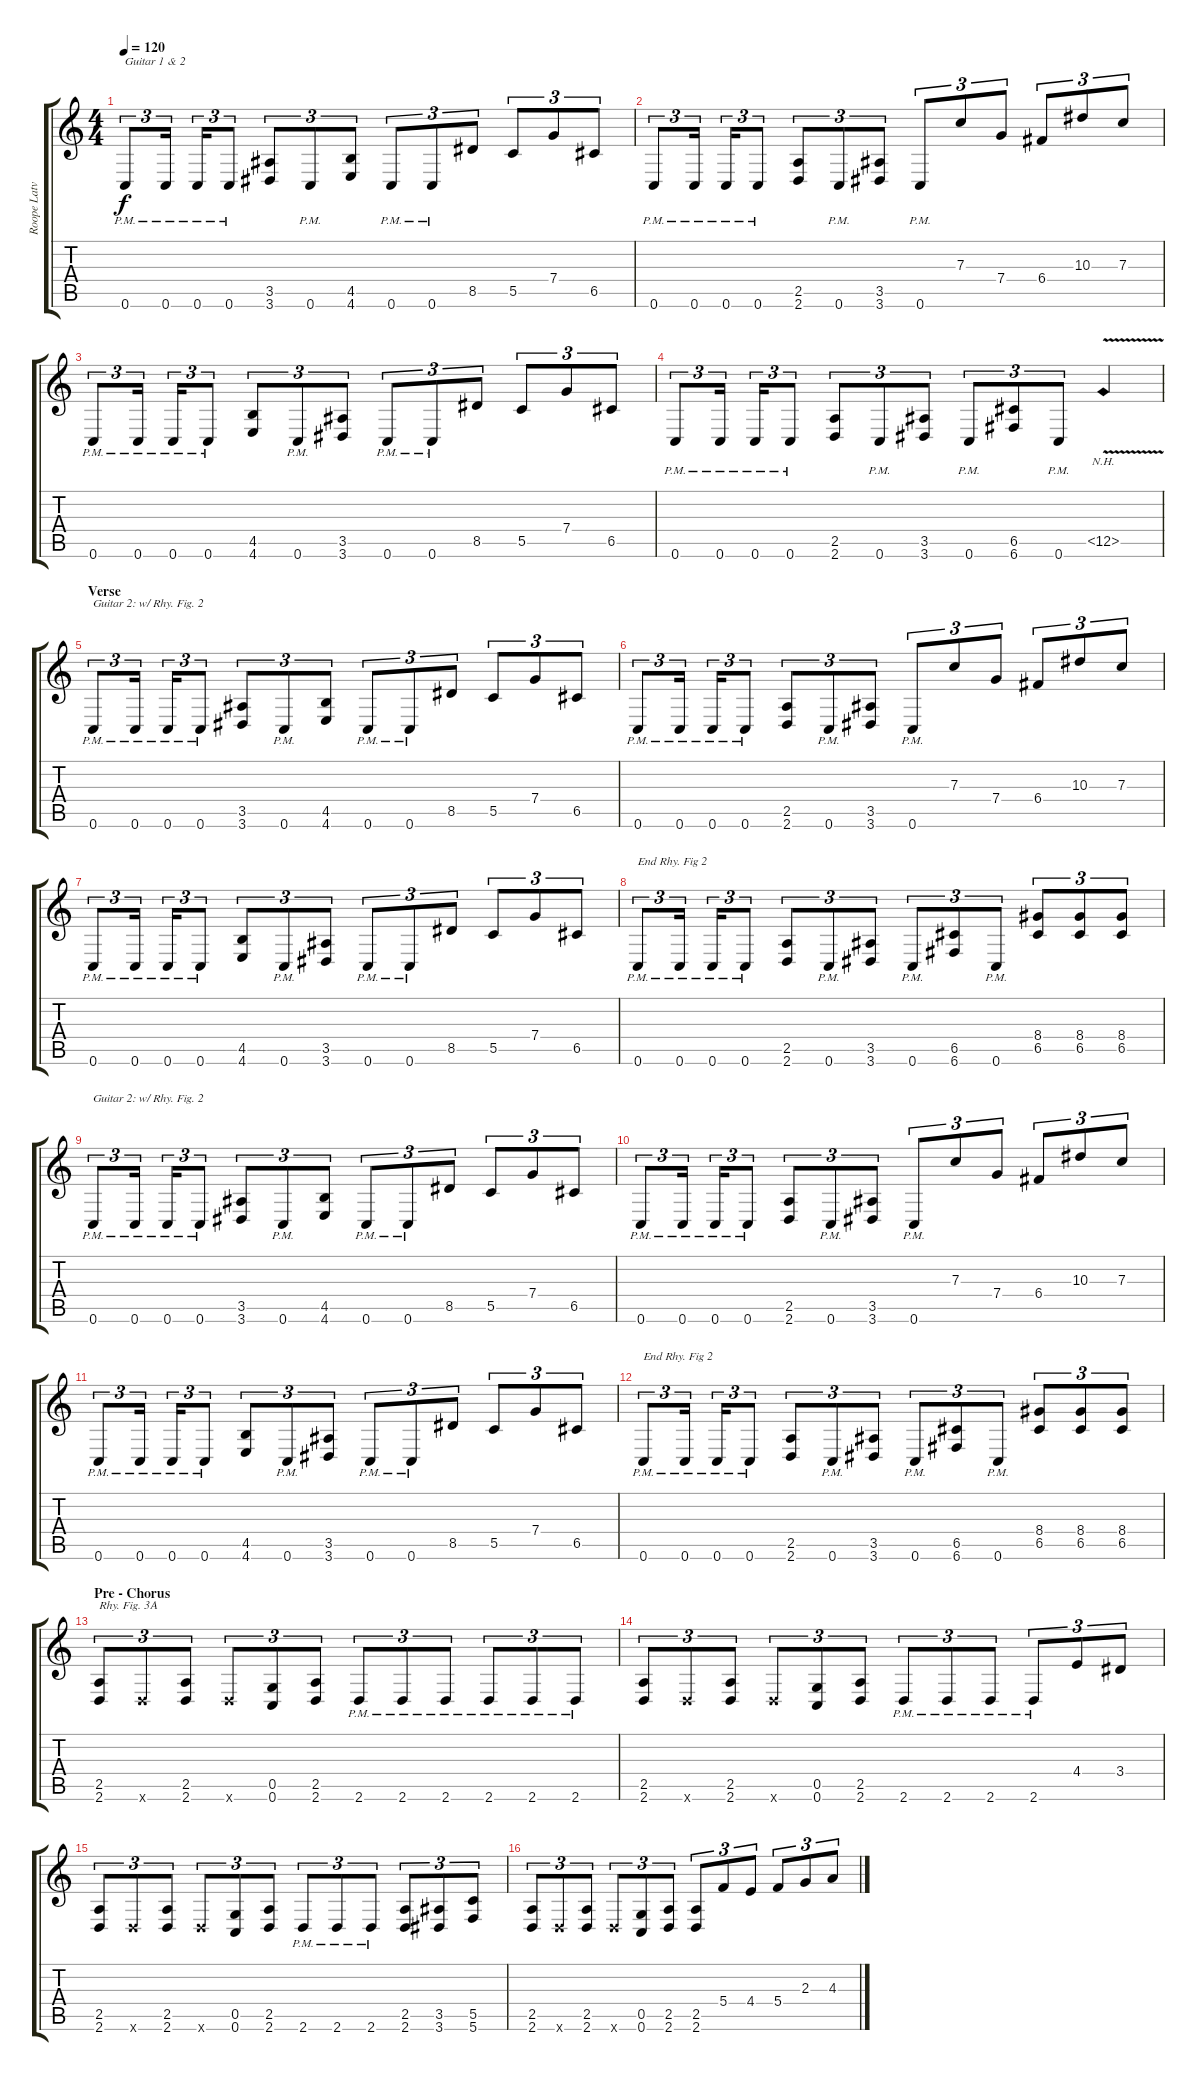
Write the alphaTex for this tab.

\track ("Roope Latvala [Guitar 2]" "Roope Latv") {instrument distortionguitar}
\staff {score tabs}
\tuning (D4 A3 F3 C3 G2 C2) {hide}
\ts (4 4)
\tempo 120
\clef g2
\ks c
0.6{pm}.8{tu (3 2) txt "Guitar 1 & 2" dy f} 0.6{pm}.16{tu (3 2)} 0.6{pm}.16{tu (3 2)} 0.6{pm}.8{tu (3 2)} (3.5 3.6).8{tu (3 2)} 0.6{pm}.8{tu (3 2)} (4.5 4.6).8{tu (3 2)} 0.6{pm}.8{tu (3 2)} 0.6{pm}.8{tu (3 2)} 8.5.8{tu (3 2)} 5.5.8{tu (3 2)} 7.4.8{tu (3 2)} 6.5.8{tu (3 2)} |
0.6{pm}.8{tu (3 2)} 0.6{pm}.16{tu (3 2)} 0.6{pm}.16{tu (3 2)} 0.6{pm}.8{tu (3 2)} (2.5 2.6).8{tu (3 2)} 0.6{pm}.8{tu (3 2)} (3.5 3.6).8{tu (3 2)} 0.6{pm}.8{tu (3 2)} 7.3.8{tu (3 2)} 7.4.8{tu (3 2)} 6.4.8{tu (3 2)} 10.3.8{tu (3 2)} 7.3.8{tu (3 2)} |
0.6{pm}.8{tu (3 2)} 0.6{pm}.16{tu (3 2)} 0.6{pm}.16{tu (3 2)} 0.6{pm}.8{tu (3 2)} (4.5 4.6).8{tu (3 2)} 0.6{pm}.8{tu (3 2)} (3.5 3.6).8{tu (3 2)} 0.6{pm}.8{tu (3 2)} 0.6{pm}.8{tu (3 2)} 8.5.8{tu (3 2)} 5.5.8{tu (3 2)} 7.4.8{tu (3 2)} 6.5.8{tu (3 2)} |
0.6{pm}.8{tu (3 2)} 0.6{pm}.16{tu (3 2)} 0.6{pm}.16{tu (3 2)} 0.6{pm}.8{tu (3 2)} (2.5 2.6).8{tu (3 2)} 0.6{pm}.8{tu (3 2)} (3.5 3.6).8{tu (3 2)} 0.6{pm}.8{tu (3 2)} (6.5 6.6).8{tu (3 2)} 0.6{pm}.8{tu (3 2)} 6.5{nh v}.4 |
\section ("" "Verse")
0.6{pm}.8{tu (3 2) txt "Guitar 2: w/ Rhy. Fig. 2"} 0.6{pm}.16{tu (3 2)} 0.6{pm}.16{tu (3 2)} 0.6{pm}.8{tu (3 2)} (3.5 3.6).8{tu (3 2)} 0.6{pm}.8{tu (3 2)} (4.5 4.6).8{tu (3 2)} 0.6{pm}.8{tu (3 2)} 0.6{pm}.8{tu (3 2)} 8.5.8{tu (3 2)} 5.5.8{tu (3 2)} 7.4.8{tu (3 2)} 6.5.8{tu (3 2)} |
0.6{pm}.8{tu (3 2)} 0.6{pm}.16{tu (3 2)} 0.6{pm}.16{tu (3 2)} 0.6{pm}.8{tu (3 2)} (2.5 2.6).8{tu (3 2)} 0.6{pm}.8{tu (3 2)} (3.5 3.6).8{tu (3 2)} 0.6{pm}.8{tu (3 2)} 7.3.8{tu (3 2)} 7.4.8{tu (3 2)} 6.4.8{tu (3 2)} 10.3.8{tu (3 2)} 7.3.8{tu (3 2)} |
0.6{pm}.8{tu (3 2)} 0.6{pm}.16{tu (3 2)} 0.6{pm}.16{tu (3 2)} 0.6{pm}.8{tu (3 2)} (4.5 4.6).8{tu (3 2)} 0.6{pm}.8{tu (3 2)} (3.5 3.6).8{tu (3 2)} 0.6{pm}.8{tu (3 2)} 0.6{pm}.8{tu (3 2)} 8.5.8{tu (3 2)} 5.5.8{tu (3 2)} 7.4.8{tu (3 2)} 6.5.8{tu (3 2)} |
0.6{pm}.8{tu (3 2) txt "End Rhy. Fig 2"} 0.6{pm}.16{tu (3 2)} 0.6{pm}.16{tu (3 2)} 0.6{pm}.8{tu (3 2)} (2.5 2.6).8{tu (3 2)} 0.6{pm}.8{tu (3 2)} (3.5 3.6).8{tu (3 2)} 0.6{pm}.8{tu (3 2)} (6.5 6.6).8{tu (3 2)} 0.6{pm}.8{tu (3 2)} (8.4 6.5).8{tu (3 2)} (8.4 6.5).8{tu (3 2)} (8.4 6.5).8{tu (3 2)} |
0.6{pm}.8{tu (3 2) txt "Guitar 2: w/ Rhy. Fig. 2"} 0.6{pm}.16{tu (3 2)} 0.6{pm}.16{tu (3 2)} 0.6{pm}.8{tu (3 2)} (3.5 3.6).8{tu (3 2)} 0.6{pm}.8{tu (3 2)} (4.5 4.6).8{tu (3 2)} 0.6{pm}.8{tu (3 2)} 0.6{pm}.8{tu (3 2)} 8.5.8{tu (3 2)} 5.5.8{tu (3 2)} 7.4.8{tu (3 2)} 6.5.8{tu (3 2)} |
0.6{pm}.8{tu (3 2)} 0.6{pm}.16{tu (3 2)} 0.6{pm}.16{tu (3 2)} 0.6{pm}.8{tu (3 2)} (2.5 2.6).8{tu (3 2)} 0.6{pm}.8{tu (3 2)} (3.5 3.6).8{tu (3 2)} 0.6{pm}.8{tu (3 2)} 7.3.8{tu (3 2)} 7.4.8{tu (3 2)} 6.4.8{tu (3 2)} 10.3.8{tu (3 2)} 7.3.8{tu (3 2)} |
0.6{pm}.8{tu (3 2)} 0.6{pm}.16{tu (3 2)} 0.6{pm}.16{tu (3 2)} 0.6{pm}.8{tu (3 2)} (4.5 4.6).8{tu (3 2)} 0.6{pm}.8{tu (3 2)} (3.5 3.6).8{tu (3 2)} 0.6{pm}.8{tu (3 2)} 0.6{pm}.8{tu (3 2)} 8.5.8{tu (3 2)} 5.5.8{tu (3 2)} 7.4.8{tu (3 2)} 6.5.8{tu (3 2)} |
0.6{pm}.8{tu (3 2) txt "End Rhy. Fig 2"} 0.6{pm}.16{tu (3 2)} 0.6{pm}.16{tu (3 2)} 0.6{pm}.8{tu (3 2)} (2.5 2.6).8{tu (3 2)} 0.6{pm}.8{tu (3 2)} (3.5 3.6).8{tu (3 2)} 0.6{pm}.8{tu (3 2)} (6.5 6.6).8{tu (3 2)} 0.6{pm}.8{tu (3 2)} (8.4 6.5).8{tu (3 2)} (8.4 6.5).8{tu (3 2)} (8.4 6.5).8{tu (3 2)} |
\section ("" "Pre - Chorus")
(2.5 2.6).8{tu (3 2) txt "Rhy. Fig. 3A"} 2.6{x}.8{tu (3 2)} (2.5 2.6).8{tu (3 2)} 2.6{x}.8{tu (3 2)} (0.5 0.6).8{tu (3 2)} (2.5 2.6).8{tu (3 2)} 2.6{pm}.8{tu (3 2)} 2.6{pm}.8{tu (3 2)} 2.6{pm}.8{tu (3 2)} 2.6{pm}.8{tu (3 2)} 2.6{pm}.8{tu (3 2)} 2.6{pm}.8{tu (3 2)} |
(2.5 2.6).8{tu (3 2)} 2.6{x}.8{tu (3 2)} (2.5 2.6).8{tu (3 2)} 2.6{x}.8{tu (3 2)} (0.5 0.6).8{tu (3 2)} (2.5 2.6).8{tu (3 2)} 2.6{pm}.8{tu (3 2)} 2.6{pm}.8{tu (3 2)} 2.6{pm}.8{tu (3 2)} 2.6{pm}.8{tu (3 2)} 4.4.8{tu (3 2)} 3.4.8{tu (3 2)} |
(2.5 2.6).8{tu (3 2)} 2.6{x}.8{tu (3 2)} (2.5 2.6).8{tu (3 2)} 2.6{x}.8{tu (3 2)} (0.5 0.6).8{tu (3 2)} (2.5 2.6).8{tu (3 2)} 2.6{pm}.8{tu (3 2)} 2.6{pm}.8{tu (3 2)} 2.6{pm}.8{tu (3 2)} (2.5 2.6).8{tu (3 2)} (3.5 3.6).8{tu (3 2)} (5.5 5.6).8{tu (3 2)} |
(2.5 2.6).8{tu (3 2)} 2.6{x}.8{tu (3 2)} (2.5 2.6).8{tu (3 2)} 2.6{x}.8{tu (3 2)} (0.5 0.6).8{tu (3 2)} (2.5 2.6).8{tu (3 2)} (2.5 2.6).8{tu (3 2)} 5.4.8{tu (3 2)} 4.4.8{tu (3 2)} 5.4.8{tu (3 2)} 2.3.8{tu (3 2)} 4.3.8{tu (3 2)}
